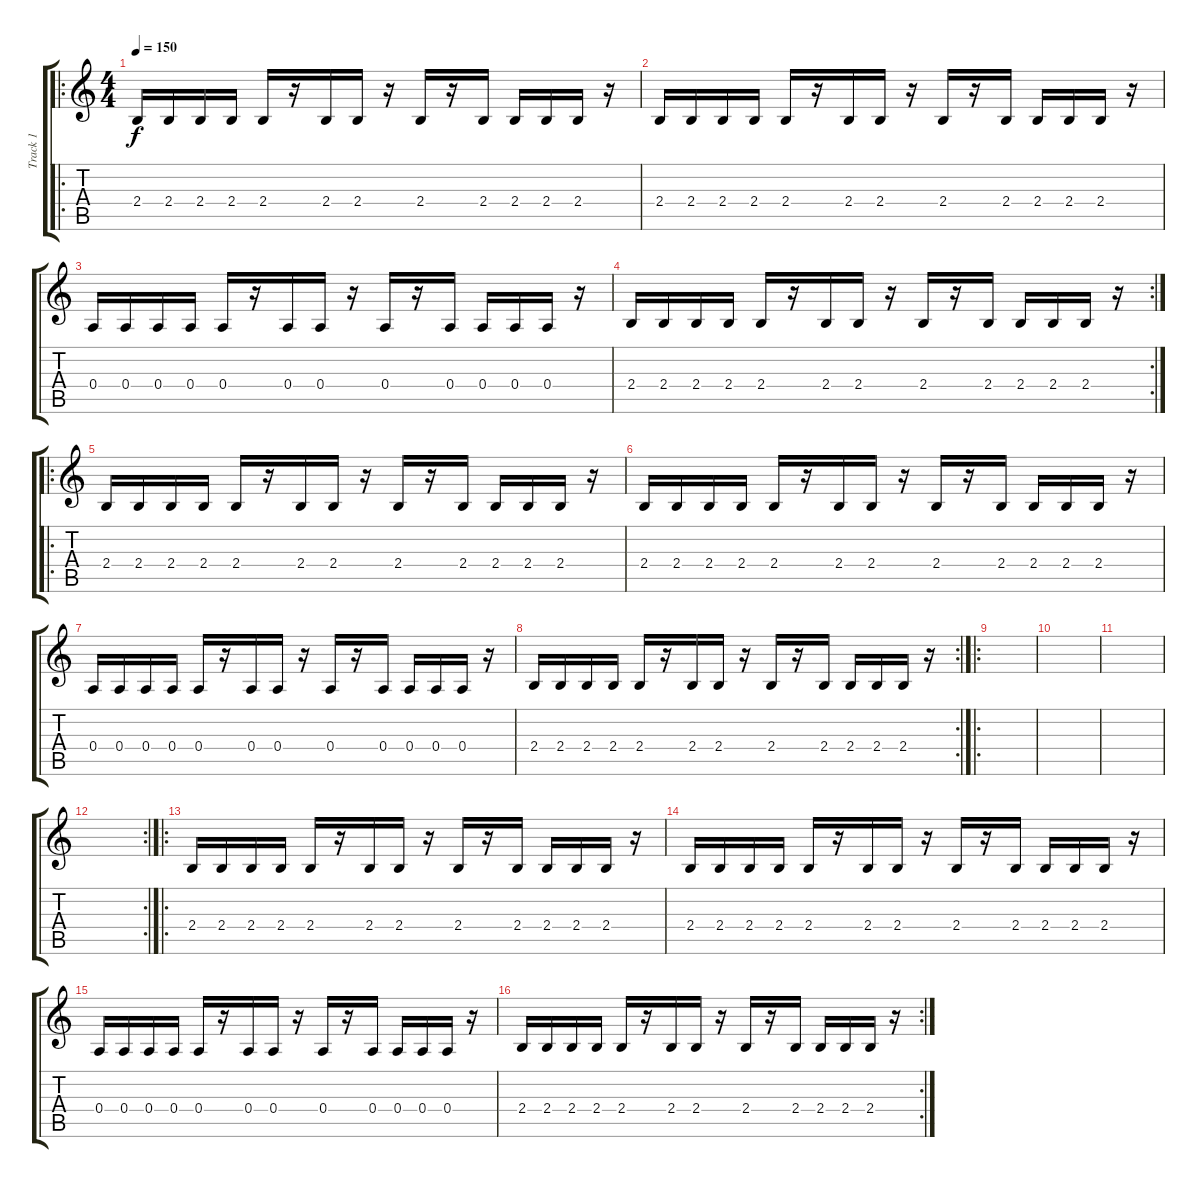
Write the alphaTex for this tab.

\track ("Track 1" "Track 1") {instrument distortionguitar}
\staff {score tabs}
\tuning (B3 Gb3 D3 A2 E2 B1) {hide}
\ro
\ts (4 4)
\tempo 150
\clef g2
\ks c
2.4.16{dy f instrument pad1newage} 2.4.16 2.4.16 2.4.16 2.4.16 r.16 2.4.16 2.4.16 r.16 2.4.16 r.16 2.4.16 2.4.16 2.4.16 2.4.16 r.16 |
2.4.16 2.4.16 2.4.16 2.4.16 2.4.16 r.16 2.4.16 2.4.16 r.16 2.4.16 r.16 2.4.16 2.4.16 2.4.16 2.4.16 r.16 |
0.4.16 0.4.16 0.4.16 0.4.16 0.4.16 r.16 0.4.16 0.4.16 r.16 0.4.16 r.16 0.4.16 0.4.16 0.4.16 0.4.16 r.16 |
\rc 2
2.4.16 2.4.16 2.4.16 2.4.16 2.4.16 r.16 2.4.16 2.4.16 r.16 2.4.16 r.16 2.4.16 2.4.16 2.4.16 2.4.16 r.16 |
\ro
2.4.16{instrument pad1newage} 2.4.16 2.4.16 2.4.16 2.4.16 r.16 2.4.16 2.4.16 r.16 2.4.16 r.16 2.4.16 2.4.16 2.4.16 2.4.16 r.16 |
2.4.16 2.4.16 2.4.16 2.4.16 2.4.16 r.16 2.4.16 2.4.16 r.16 2.4.16 r.16 2.4.16 2.4.16 2.4.16 2.4.16 r.16 |
0.4.16 0.4.16 0.4.16 0.4.16 0.4.16 r.16 0.4.16 0.4.16 r.16 0.4.16 r.16 0.4.16 0.4.16 0.4.16 0.4.16 r.16 |
\rc 2
2.4.16 2.4.16 2.4.16 2.4.16 2.4.16 r.16 2.4.16 2.4.16 r.16 2.4.16 r.16 2.4.16 2.4.16 2.4.16 2.4.16 r.16 |
\ro
|
|
|
\rc 2
|
\ro
2.4.16{instrument pad1newage} 2.4.16 2.4.16 2.4.16 2.4.16 r.16 2.4.16 2.4.16 r.16 2.4.16 r.16 2.4.16 2.4.16 2.4.16 2.4.16 r.16 |
2.4.16 2.4.16 2.4.16 2.4.16 2.4.16 r.16 2.4.16 2.4.16 r.16 2.4.16 r.16 2.4.16 2.4.16 2.4.16 2.4.16 r.16 |
0.4.16 0.4.16 0.4.16 0.4.16 0.4.16 r.16 0.4.16 0.4.16 r.16 0.4.16 r.16 0.4.16 0.4.16 0.4.16 0.4.16 r.16 |
\rc 2
2.4.16 2.4.16 2.4.16 2.4.16 2.4.16 r.16 2.4.16 2.4.16 r.16 2.4.16 r.16 2.4.16 2.4.16 2.4.16 2.4.16 r.16
